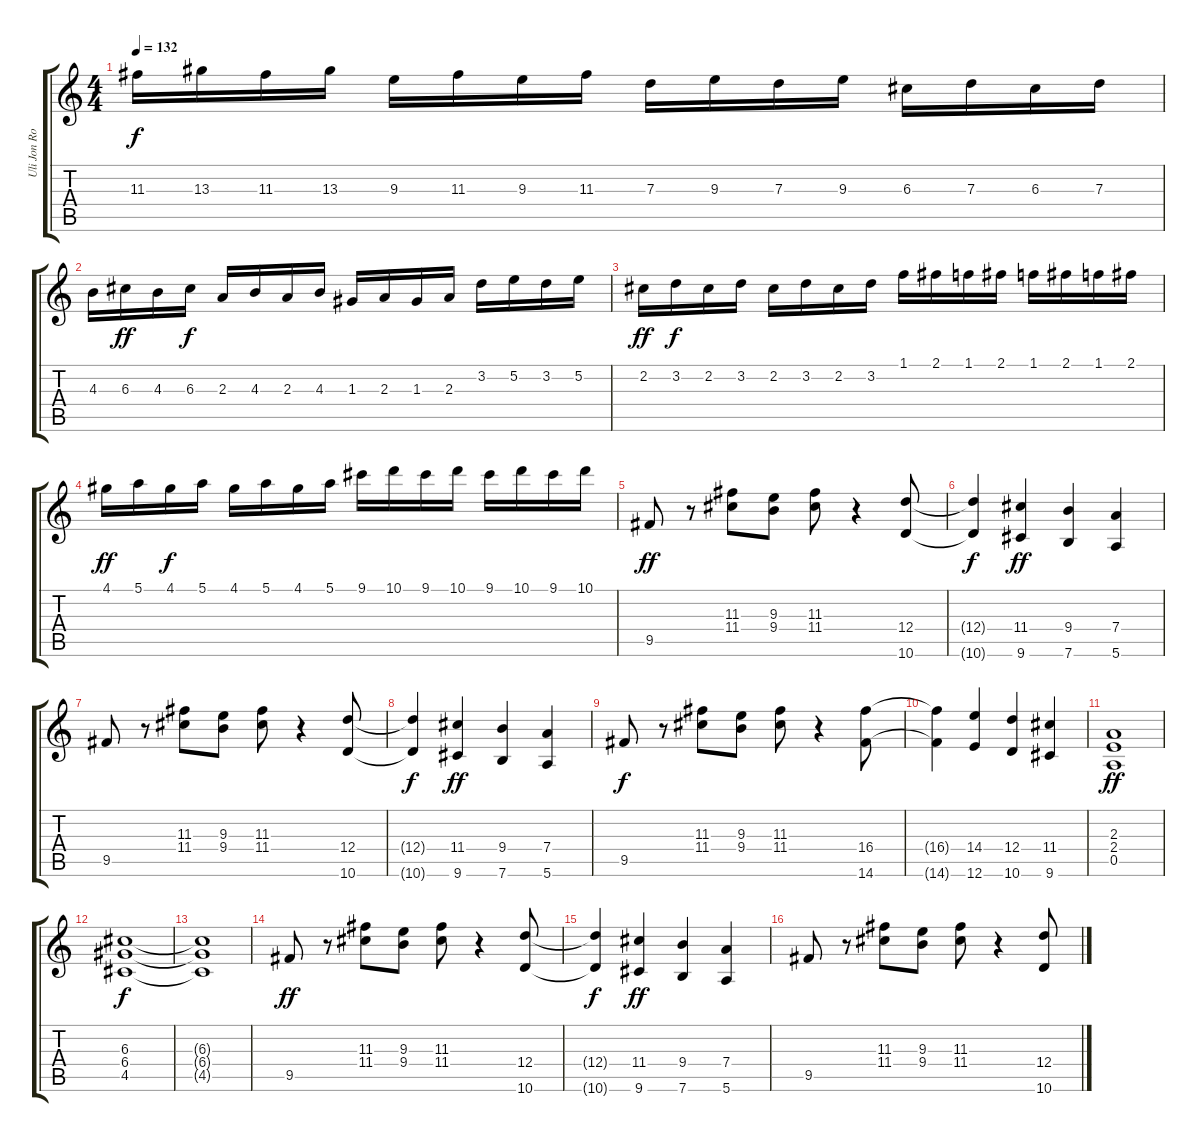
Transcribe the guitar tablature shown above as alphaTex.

\track ("Uli Jon Roth" "Uli Jon Ro") {instrument overdrivenguitar}
\staff {score tabs}
\tuning (E4 B3 G3 D3 A2 E2) {hide}
\ts (4 4)
\tempo 132
\clef g2
\ks c
11.3.16{dy f} 13.3.16 11.3.16 13.3.16 9.3.16 11.3.16 9.3.16 11.3.16 7.3.16 9.3.16 7.3.16 9.3.16 6.3.16 7.3.16 6.3.16 7.3.16 |
4.3.16 6.3.16{dy ff} 4.3.16 6.3.16{dy f} 2.3.16 4.3.16 2.3.16 4.3.16 1.3.16 2.3.16 1.3.16 2.3.16 3.2.16 5.2.16 3.2.16 5.2.16 |
2.2.16{dy ff} 3.2.16{dy f} 2.2.16 3.2.16 2.2.16 3.2.16 2.2.16 3.2.16 1.1.16 2.1.16 1.1.16 2.1.16 1.1.16 2.1.16 1.1.16 2.1.16 |
4.1.16{dy ff} 5.1.16 4.1.16{dy f} 5.1.16 4.1.16 5.1.16 4.1.16 5.1.16 9.1.16 10.1.16 9.1.16 10.1.16 9.1.16 10.1.16 9.1.16 10.1.16 |
9.5.8{dy ff} r.8 (11.3 11.4).8 (9.3 9.4).8 (11.3 11.4).8 r.4 (12.4 10.6).8 |
(12.4{t} 10.6{t}).4{dy f} (11.4 9.6).4{dy ff} (9.4 7.6).4 (7.4 5.6).4 |
9.5.8 r.8 (11.3 11.4).8 (9.3 9.4).8 (11.3 11.4).8 r.4 (12.4 10.6).8 |
(12.4{t} 10.6{t}).4{dy f} (11.4 9.6).4{dy ff} (9.4 7.6).4 (7.4 5.6).4 |
9.5.8{dy f} r.8 (11.3 11.4).8 (9.3 9.4).8 (11.3 11.4).8 r.4 (16.4 14.6).8 |
(16.4{t} 14.6{t}).4 (14.4 12.6).4 (12.4 10.6).4 (11.4 9.6).4 |
(2.3 2.4 0.5).1{dy ff} |
(6.3 6.4 4.5).1{dy f} |
(6.3{t} 6.4{t} 4.5{t}).1 |
9.5.8{dy ff} r.8 (11.3 11.4).8 (9.3 9.4).8 (11.3 11.4).8 r.4 (12.4 10.6).8 |
(12.4{t} 10.6{t}).4{dy f} (11.4 9.6).4{dy ff} (9.4 7.6).4 (7.4 5.6).4 |
9.5.8 r.8 (11.3 11.4).8 (9.3 9.4).8 (11.3 11.4).8 r.4 (12.4 10.6).8
